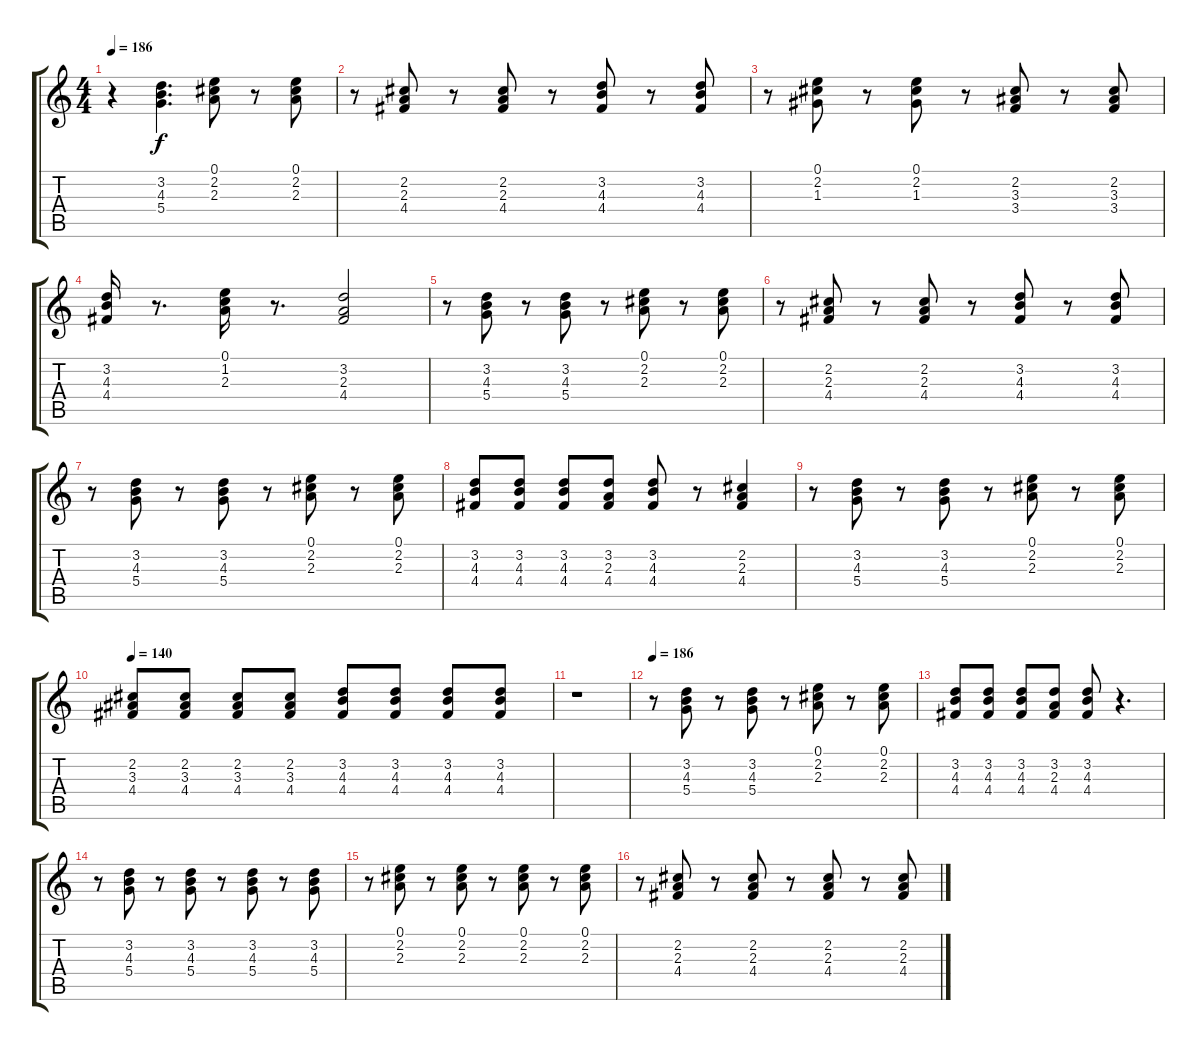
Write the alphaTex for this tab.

\track "" {instrument overdrivenguitar}
\staff {score tabs}
\tuning (E4 B3 G3 D3 A2 E2) {hide}
\ts (4 4)
\tempo 186
\clef g2
\ks c
r.4{dy f} (3.2 4.3 5.4).4{d} (0.1 2.2 2.3).8 r.8 (0.1 2.2 2.3).8 |
r.8 (2.2 2.3 4.4).8 r.8 (2.2 2.3 4.4).8 r.8 (3.2 4.3 4.4).8 r.8 (3.2 4.3 4.4).8 |
r.8 (0.1 2.2 1.3).8 r.8 (0.1 2.2 1.3).8 r.8 (2.2 3.3 3.4).8 r.8 (2.2 3.3 3.4).8 |
(3.2 4.3 4.4).16 r.8{d} (0.1 1.2 2.3).16 r.8{d} (3.2 2.3 4.4).2 |
r.8 (3.2 4.3 5.4).8 r.8 (3.2 4.3 5.4).8 r.8 (0.1 2.2 2.3).8 r.8 (0.1 2.2 2.3).8 |
r.8 (2.2 2.3 4.4).8 r.8 (2.2 2.3 4.4).8 r.8 (3.2 4.3 4.4).8 r.8 (3.2 4.3 4.4).8 |
r.8 (3.2 4.3 5.4).8 r.8 (3.2 4.3 5.4).8 r.8 (0.1 2.2 2.3).8 r.8 (0.1 2.2 2.3).8 |
(3.2 4.3 4.4).8 (3.2 4.3 4.4).8 (3.2 4.3 4.4).8 (3.2 2.3 4.4).8 (3.2 4.3 4.4).8 r.8 (2.2 2.3 4.4).4 |
r.8 (3.2 4.3 5.4).8 r.8 (3.2 4.3 5.4).8 r.8 (0.1 2.2 2.3).8 r.8 (0.1 2.2 2.3).8 |
\tempo 140
(2.2 3.3 4.4).8 (2.2 3.3 4.4).8 (2.2 3.3 4.4).8 (2.2 3.3 4.4).8 (3.2 4.3 4.4).8 (3.2 4.3 4.4).8 (3.2 4.3 4.4).8 (3.2 4.3 4.4).8 |
r.1 |
\tempo 186
r.8 (3.2 4.3 5.4).8 r.8 (3.2 4.3 5.4).8 r.8 (0.1 2.2 2.3).8 r.8 (0.1 2.2 2.3).8 |
(3.2 4.3 4.4).8 (3.2 4.3 4.4).8 (3.2 4.3 4.4).8 (3.2 2.3 4.4).8 (3.2 4.3 4.4).8 r.4{d} |
r.8 (3.2 4.3 5.4).8 r.8 (3.2 4.3 5.4).8 r.8 (3.2 4.3 5.4).8 r.8 (3.2 4.3 5.4).8 |
r.8 (0.1 2.2 2.3).8 r.8 (0.1 2.2 2.3).8 r.8 (0.1 2.2 2.3).8 r.8 (0.1 2.2 2.3).8 |
r.8 (2.2 2.3 4.4).8 r.8 (2.2 2.3 4.4).8 r.8 (2.2 2.3 4.4).8 r.8 (2.2 2.3 4.4).8
